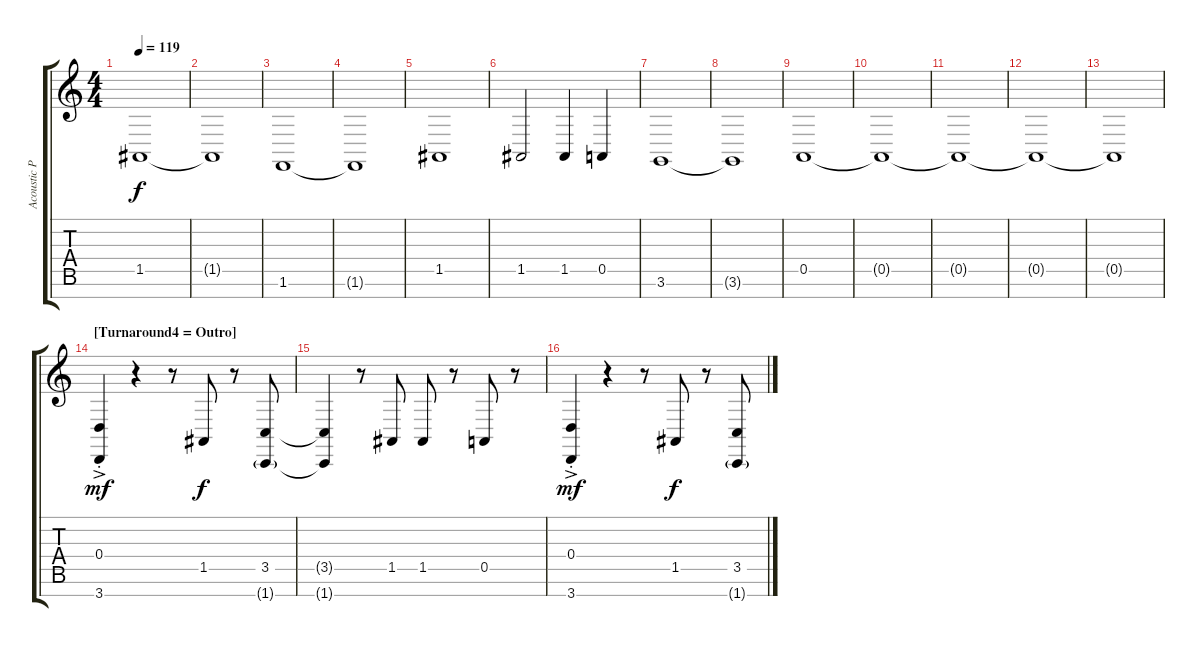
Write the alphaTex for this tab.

\track ("Acoustic Piano (Staff 2)" "Acoustic P") {instrument acousticgrandpiano}
\staff {score tabs}
\tuning (E4 B3 G3 D3 A2 E2 B1) {hide}
\ts (4 4)
\tempo 119
\clef g2
\ks c
1.5.1{dy f} |
1.5{t}.1 |
1.6.1 |
1.6{t}.1 |
1.5.1 |
1.5.2 1.5.4 0.5.4 |
3.6.1 |
3.6{t}.1 |
0.5.1 |
0.5{t}.1 |
0.5{t}.1 |
0.5{t}.1 |
0.5{t}.1 |
\section ("" "[Turnaround4 = Outro]")
(0.4{ac st} 3.7{ac st}).4{dy mf} r.4 r.8 1.5.8{dy f} r.8 (3.5 1.7{g}).8 |
(3.5{t} 1.7{t}).4 r.8 1.5.8 1.5.8 r.8 0.5.8 r.8 |
(0.4{ac st} 3.7{ac st}).4{dy mf} r.4 r.8 1.5.8{dy f} r.8 (3.5 1.7{g}).8
